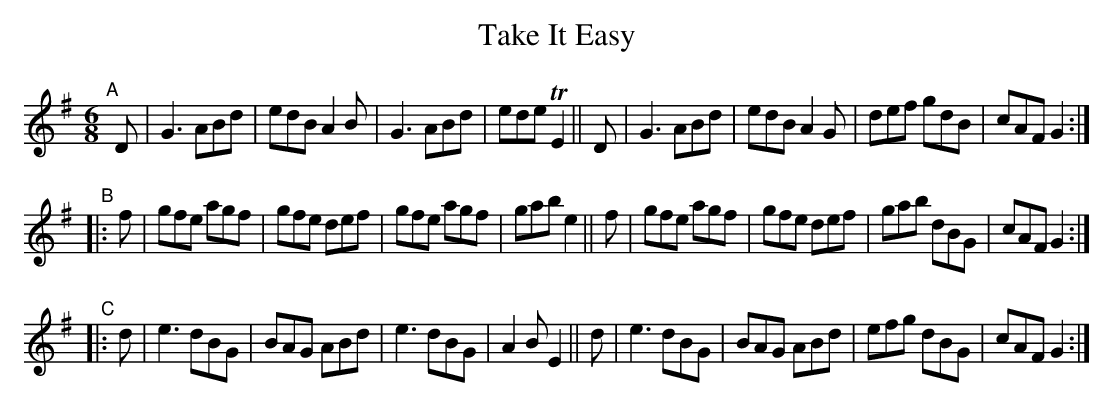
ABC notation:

X:1
T: Take It Easy
M: 6/8
L: 1/8
K: G
"^A"\
[|]D | G3 ABd | edB A2B | G3  ABd | ede TE2 \
|| D | G3 ABd | edB A2G | def gdB | cAF G2 :|
"^B"\
|: f | gfe agf | gfe def | gfe agf | gab e2 \
|| f | gfe agf | gfe def | gab dBG | cAF G2 :|
"^C"\
|: d | e3 dBG | BAG ABd | e3  dBG | A2B E2 \
|| d | e3 dBG | BAG ABd | efg dBG | cAF G2 :|
